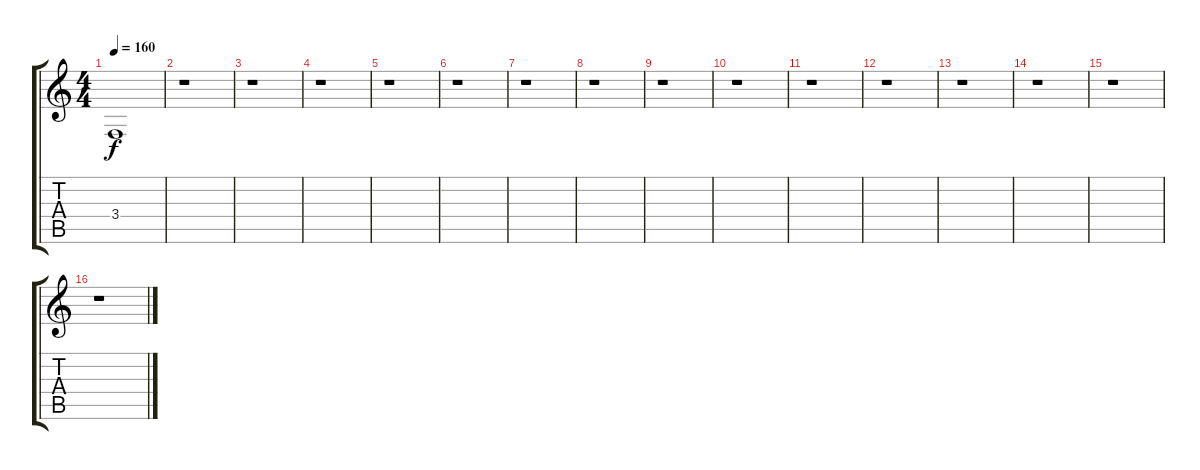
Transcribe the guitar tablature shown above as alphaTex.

\track "" {instrument pad3polysynth}
\staff {score tabs}
\tuning (E4 B3 G3 D3 A2 E2) {hide}
\ts (4 4)
\tempo 160
\clef g2
\ks c
3.4{t}.1{dy f} |
r.1 |
r.1 |
r.1 |
r.1 |
r.1 |
r.1 |
r.1 |
r.1 |
r.1 |
r.1 |
r.1 |
r.1 |
r.1 |
r.1 |
r.1
